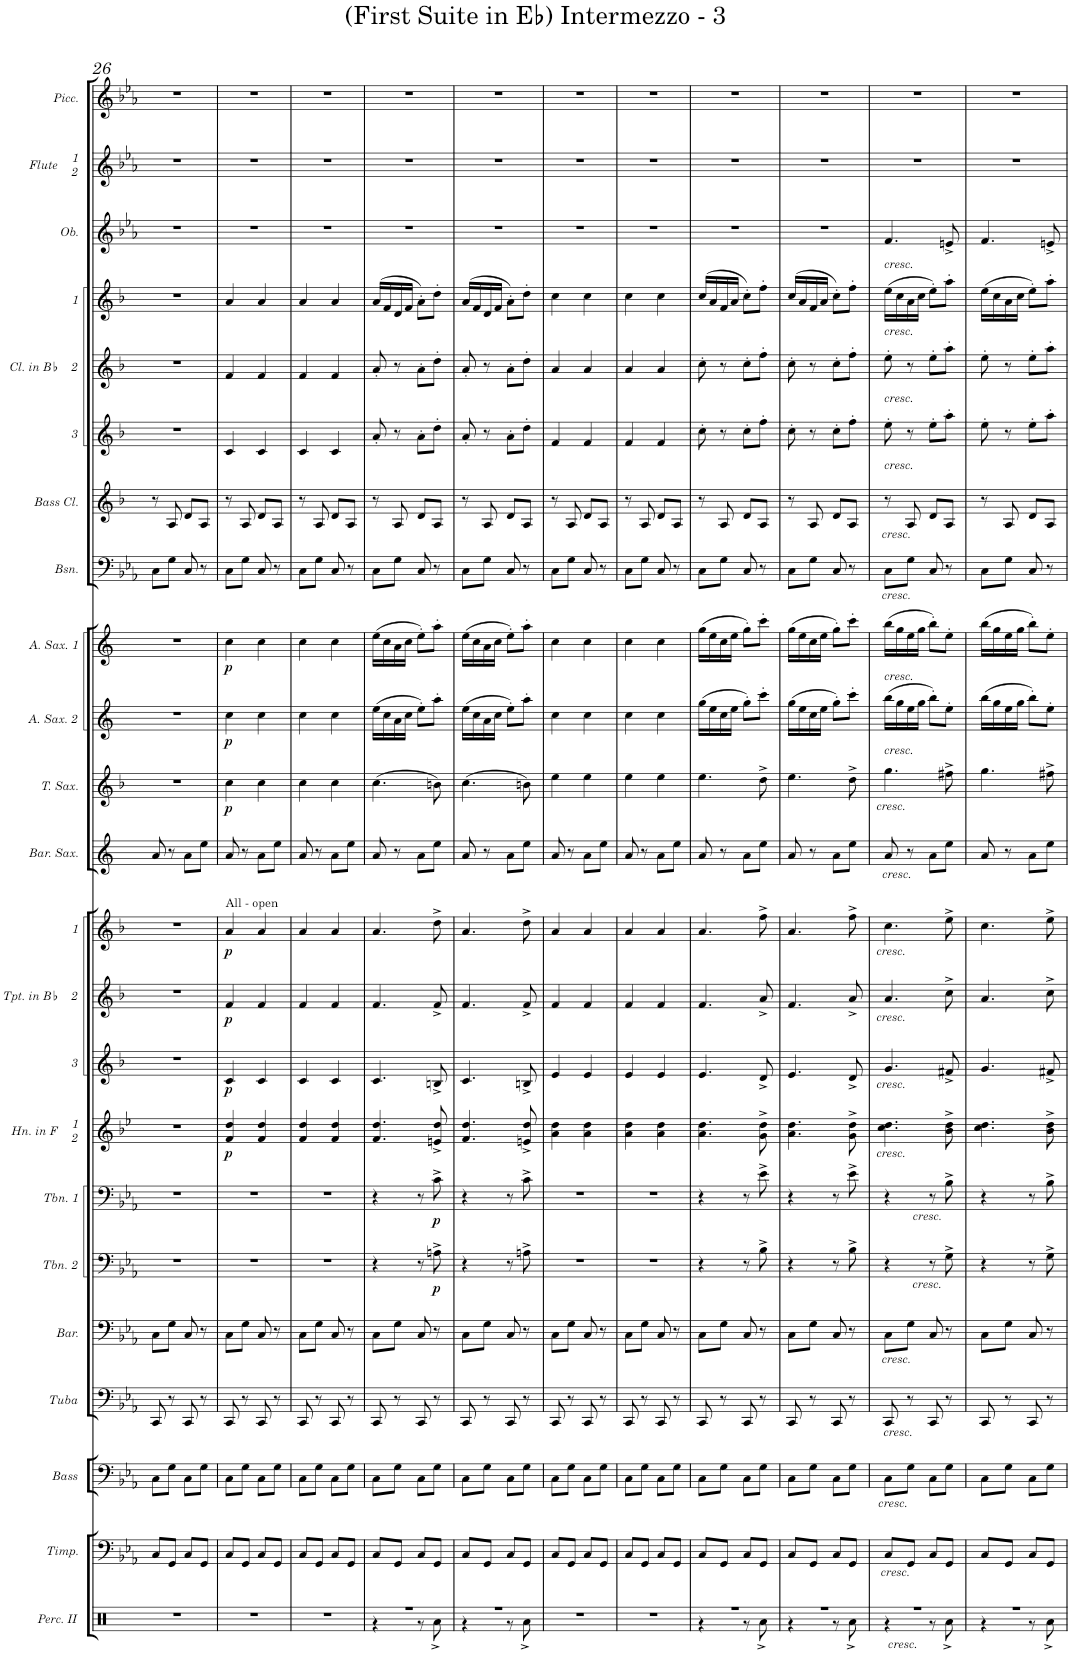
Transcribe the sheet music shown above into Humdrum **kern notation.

**kern	**kern	**kern	**kern	**kern	**kern	**dynam	**kern	**dynam	**kern	**dynam	**kern	**dynam	**kern	**dynam	**kern	**dynam	**kern	**kern	**dynam	**kern	**dynam	**kern	**dynam	**kern	**kern	**kern	**kern	**kern	**kern	**kern	**kern
*part23	*part22	*part21	*part20	*part19	*part18	*part18	*part17	*part17	*part16	*part16	*part15	*part15	*part14	*part14	*part13	*part13	*part12	*part11	*part11	*part10	*part10	*part9	*part9	*part8	*part7	*part6	*part5	*part4	*part3	*part2	*part1
*staff23	*staff22	*staff21	*staff20	*staff19	*staff18	*staff18	*staff17	*staff17	*staff16	*staff16	*staff15	*staff15	*staff14	*staff14	*staff13	*staff13	*staff12	*staff11	*staff11	*staff10	*staff10	*staff9	*staff9	*staff8	*staff7	*staff6	*staff5	*staff4	*staff3	*staff2	*staff1
*I"Percussion II	*I"Timpani	*I"String Bass	*I"Tuba	*I"Baritone	*I"Trombone 2	*	*I"Trombone 1	*	*I"1 Horn in F        2	*	*I"3	*	*I"Trumpet in Bb    2	*	*I"1	*	*I"Baritone Saxophone	*I"Tenor Saxophone	*	*I"Alto Saxophone 2	*	*I"Alto Saxophone 1	*	*I"Bassoon	*I"Bass Clarinet	*I"3	*I"Clarinet in Bb   2	*I"1	*I"Oboe	*I"1 Flute       2	*I"Piccolo
*I'Perc. II	*I'Timp.	*I'Bass	*I'Tuba	*I'Bar.	*I'Tbn. 2	*	*I'Tbn. 1	*	*I'1 Hn. in F        2	*	*	*	*I'Tpt. in Bb    2	*	*	*	*I'Bar. Sax.	*I'T. Sax.	*	*I'A. Sax. 2	*	*I'A. Sax. 1	*	*I'Bsn.	*I'Bass Cl.	*	*I'Cl. in Bb    2	*	*I'Ob.	*I'1 Flute        2	*I'Picc.
!!LO:PB:g=z
*clefX	*clefF4	*clefF4	*clefF4	*clefF4	*clefF4	*	*clefF4	*	*clefG2	*	*clefG2	*	*clefG2	*	*clefG2	*	*clefG2	*clefG2	*	*clefG2	*	*clefG2	*	*clefF4	*clefG2	*clefG2	*clefG2	*clefG2	*clefG2	*clefG2	*clefG2
*	*	*Trd7c12	*	*	*	*	*	*	*Trd4c7	*	*Trd1c2	*	*Trd1c2	*	*Trd1c2	*	*Trd12c21	*Trd8c14	*	*Trd5c9	*	*Trd5c9	*	*	*Trd8c14	*Trd1c2	*Trd1c2	*Trd1c2	*	*	*Trd-7c-12
*k[]	*k[b-e-a-]	*k[b-e-a-]	*k[b-e-a-]	*k[b-e-a-]	*k[b-e-a-]	*	*k[b-e-a-]	*	*k[b-e-]	*	*k[b-]	*	*k[b-]	*	*k[b-]	*	*k[]	*k[b-]	*	*k[]	*	*k[]	*	*k[b-e-a-]	*k[b-]	*k[b-]	*k[b-]	*k[b-]	*k[b-e-a-]	*k[b-e-a-]	*k[b-e-a-]
*M2/4	*M2/4	*M2/4	*M2/4	*M2/4	*M2/4	*	*M2/4	*	*M2/4	*	*M2/4	*	*M2/4	*	*M2/4	*	*M2/4	*M2/4	*	*M2/4	*	*M2/4	*	*M2/4	*M2/4	*M2/4	*M2/4	*M2/4	*M2/4	*M2/4	*M2/4
=26	=26	=26	=26	=26	=26	=26	=26	=26	=26	=26	=26	=26	=26	=26	=26	=26	=26	=26	=26	=26	=26	=26	=26	=26	=26	=26	=26	=26	=26	=26	=26
2r	8C/L	8C\L	8CC/	8C\L	2r	.	2r	.	2r	.	2r	.	2r	.	2r	.	8a/	2r	.	2r	.	2r	.	8C\L	8r	2r	2r	2r	2r	2r	2r
.	8GG/J	8G\J	8r	8G\J	.	.	.	.	.	.	.	.	.	.	.	.	8r	.	.	.	.	.	.	8G\J	8A/	.	.	.	.	.	.
.	8C/L	8C\L	8CC/	8C/	.	.	.	.	.	.	.	.	.	.	.	.	8a\L	.	.	.	.	.	.	8C/	8d/L	.	.	.	.	.	.
.	8GG/J	8G\J	8r	8r	.	.	.	.	.	.	.	.	.	.	.	.	8ee\J	.	.	.	.	.	.	8r	8A/J	.	.	.	.	.	.
=27	=27	=27	=27	=27	=27	=27	=27	=27	=27	=27	=27	=27	=27	=27	=27	=27	=27	=27	=27	=27	=27	=27	=27	=27	=27	=27	=27	=27	=27	=27	=27
!	!	!	!	!	!	!	!	!	!	!	!	!	!	!	!LO:TX:a:t=All - open	!	!	!	!	!	!	!	!	!	!	!	!	!	!	!	!
!	!	!	!	!	!	!	!	!	!	!LO:DY:b	!	!LO:DY:b	!	!LO:DY:b	!	!LO:DY:b	!	!	!LO:DY:b	!	!LO:DY:b	!	!LO:DY:b	!	!	!	!	!	!	!	!
2r	8C/L	8C\L	8CC/	8C\L	2r	.	2r	.	4f/ 4dd/	p	4c/	p	4f/	p	4a/	p	8a/	4cc\	p	4cc\	p	4cc\	p	8C\L	8r	4c/	4f/	4a/	2r	2r	2r
.	8GG/J	8G\J	8r	8G\J	.	.	.	.	.	.	.	.	.	.	.	.	8r	.	.	.	.	.	.	8G\J	8A/	.	.	.	.	.	.
.	8C/L	8C\L	8CC/	8C/	.	.	.	.	4f/ 4dd/	.	4c/	.	4f/	.	4a/	.	8a\L	4cc\	.	4cc\	.	4cc\	.	8C/	8d/L	4c/	4f/	4a/	.	.	.
.	8GG/J	8G\J	8r	8r	.	.	.	.	.	.	.	.	.	.	.	.	8ee\J	.	.	.	.	.	.	8r	8A/J	.	.	.	.	.	.
=28	=28	=28	=28	=28	=28	=28	=28	=28	=28	=28	=28	=28	=28	=28	=28	=28	=28	=28	=28	=28	=28	=28	=28	=28	=28	=28	=28	=28	=28	=28	=28
2r	8C/L	8C\L	8CC/	8C\L	2r	.	2r	.	4f/ 4dd/	.	4c/	.	4f/	.	4a/	.	8a/	4cc\	.	4cc\	.	4cc\	.	8C\L	8r	4c/	4f/	4a/	2r	2r	2r
.	8GG/J	8G\J	8r	8G\J	.	.	.	.	.	.	.	.	.	.	.	.	8r	.	.	.	.	.	.	8G\J	8A/	.	.	.	.	.	.
.	8C/L	8C\L	8CC/	8C/	.	.	.	.	4f/ 4dd/	.	4c/	.	4f/	.	4a/	.	8a\L	4cc\	.	4cc\	.	4cc\	.	8C/	8d/L	4c/	4f/	4a/	.	.	.
.	8GG/J	8G\J	8r	8r	.	.	.	.	.	.	.	.	.	.	.	.	8ee\J	.	.	.	.	.	.	8r	8A/J	.	.	.	.	.	.
=29	=29	=29	=29	=29	=29	=29	=29	=29	=29	=29	=29	=29	=29	=29	=29	=29	=29	=29	=29	=29	=29	=29	=29	=29	=29	=29	=29	=29	=29	=29	=29
*^	*	*	*	*	*	*	*	*	*	*	*	*	*	*	*	*	*	*	*	*	*	*	*	*	*	*	*	*	*	*	*
2r	4r	8C/L	8C\L	8CC/	8C\L	4r	.	4r	.	4.f/ 4.dd/	.	4.c/	.	4.f/	.	4.a/	.	8a/	(4.cc\	.	(16ee\LL	.	(16ee\LL	.	8C\L	8r	8a'/	8a'/	(16a/LL	2r	2r	2r
.	.	.	.	.	.	.	.	.	.	.	.	.	.	.	.	.	.	.	.	.	16cc\	.	16cc\	.	.	.	.	.	16f/	.	.	.
.	.	8GG/J	8G\J	8r	8G\J	.	.	.	.	.	.	.	.	.	.	.	.	8r	.	.	16a\	.	16a\	.	8G\J	8A/	8r	8r	16d/	.	.	.
.	.	.	.	.	.	.	.	.	.	.	.	.	.	.	.	.	.	.	.	.	16cc\JJ	.	16cc\JJ	.	.	.	.	.	16f/JJ	.	.	.
.	8r	8C/L	8C\L	8CC/	8C/	8r	.	8r	.	.	.	.	.	.	.	.	.	8a\L	.	.	8ee'\L)	.	8ee'\L)	.	8C/	8d/L	8a'\L	8a'\L	8a'\L)	.	.	.
!	!	!	!	!	!	!	!LO:DY:b	!	!LO:DY:b	!	!	!	!	!	!	!	!	!	!	!	!	!	!	!	!	!	!	!	!	!	!	!
.	8Ra^\	8GG/J	8G\J	8r	8r	8An^\	p	8c^\	p	8en/^ 8dd/^	.	8Bn^/	.	8f^/	.	8dd^\	.	8ee\J	8bn\)	.	8aa'\J	.	8aa'\J	.	8r	8A/J	8dd'\J	8dd'\J	8dd'\J	.	.	.
=30	=30	=30	=30	=30	=30	=30	=30	=30	=30	=30	=30	=30	=30	=30	=30	=30	=30	=30	=30	=30	=30	=30	=30	=30	=30	=30	=30	=30	=30	=30	=30	=30
2r	4r	8C/L	8C\L	8CC/	8C\L	4r	.	4r	.	4.f/ 4.dd/	.	4.c/	.	4.f/	.	4.a/	.	8a/	(4.cc\	.	(16ee\LL	.	(16ee\LL	.	8C\L	8r	8a'/	8a'/	(16a/LL	2r	2r	2r
.	.	.	.	.	.	.	.	.	.	.	.	.	.	.	.	.	.	.	.	.	16cc\	.	16cc\	.	.	.	.	.	16f/	.	.	.
.	.	8GG/J	8G\J	8r	8G\J	.	.	.	.	.	.	.	.	.	.	.	.	8r	.	.	16a\	.	16a\	.	8G\J	8A/	8r	8r	16d/	.	.	.
.	.	.	.	.	.	.	.	.	.	.	.	.	.	.	.	.	.	.	.	.	16cc\JJ	.	16cc\JJ	.	.	.	.	.	16f/JJ	.	.	.
.	8r	8C/L	8C\L	8CC/	8C/	8r	.	8r	.	.	.	.	.	.	.	.	.	8a\L	.	.	8ee'\L)	.	8ee'\L)	.	8C/	8d/L	8a'\L	8a'\L	8a'\L)	.	.	.
.	8Ra^\	8GG/J	8G\J	8r	8r	8An^\	.	8c^\	.	8en/^ 8dd/^	.	8Bn^/	.	8f^/	.	8dd^\	.	8ee\J	8bn\)	.	8aa'\J	.	8aa'\J	.	8r	8A/J	8dd'\J	8dd'\J	8dd'\J	.	.	.
*v	*v	*	*	*	*	*	*	*	*	*	*	*	*	*	*	*	*	*	*	*	*	*	*	*	*	*	*	*	*	*	*	*
=31	=31	=31	=31	=31	=31	=31	=31	=31	=31	=31	=31	=31	=31	=31	=31	=31	=31	=31	=31	=31	=31	=31	=31	=31	=31	=31	=31	=31	=31	=31	=31
2r	8C/L	8C\L	8CC/	8C\L	2r	.	2r	.	4a\ 4dd\	.	4e/	.	4f/	.	4a/	.	8a/	4ee\	.	4cc\	.	4cc\	.	8C\L	8r	4f/	4a/	4cc\	2r	2r	2r
.	8GG/J	8G\J	8r	8G\J	.	.	.	.	.	.	.	.	.	.	.	.	8r	.	.	.	.	.	.	8G\J	8A/	.	.	.	.	.	.
.	8C/L	8C\L	8CC/	8C/	.	.	.	.	4a\ 4dd\	.	4e/	.	4f/	.	4a/	.	8a\L	4ee\	.	4cc\	.	4cc\	.	8C/	8d/L	4f/	4a/	4cc\	.	.	.
.	8GG/J	8G\J	8r	8r	.	.	.	.	.	.	.	.	.	.	.	.	8ee\J	.	.	.	.	.	.	8r	8A/J	.	.	.	.	.	.
=32	=32	=32	=32	=32	=32	=32	=32	=32	=32	=32	=32	=32	=32	=32	=32	=32	=32	=32	=32	=32	=32	=32	=32	=32	=32	=32	=32	=32	=32	=32	=32
2r	8C/L	8C\L	8CC/	8C\L	2r	.	2r	.	4a\ 4dd\	.	4e/	.	4f/	.	4a/	.	8a/	4ee\	.	4cc\	.	4cc\	.	8C\L	8r	4f/	4a/	4cc\	2r	2r	2r
.	8GG/J	8G\J	8r	8G\J	.	.	.	.	.	.	.	.	.	.	.	.	8r	.	.	.	.	.	.	8G\J	8A/	.	.	.	.	.	.
.	8C/L	8C\L	8CC/	8C/	.	.	.	.	4a\ 4dd\	.	4e/	.	4f/	.	4a/	.	8a\L	4ee\	.	4cc\	.	4cc\	.	8C/	8d/L	4f/	4a/	4cc\	.	.	.
.	8GG/J	8G\J	8r	8r	.	.	.	.	.	.	.	.	.	.	.	.	8ee\J	.	.	.	.	.	.	8r	8A/J	.	.	.	.	.	.
=33	=33	=33	=33	=33	=33	=33	=33	=33	=33	=33	=33	=33	=33	=33	=33	=33	=33	=33	=33	=33	=33	=33	=33	=33	=33	=33	=33	=33	=33	=33	=33
*^	*	*	*	*	*	*	*	*	*	*	*	*	*	*	*	*	*	*	*	*	*	*	*	*	*	*	*	*	*	*	*
2r	4r	8C/L	8C\L	8CC/	8C\L	4r	.	4r	.	4.a\ 4.dd\	.	4.e/	.	4.f/	.	4.a/	.	8a/	4.ee\	.	(16gg\LL	.	(16gg\LL	.	8C\L	8r	8cc'\	8cc'\	(16cc/LL	2r	2r	2r
.	.	.	.	.	.	.	.	.	.	.	.	.	.	.	.	.	.	.	.	.	16ee\	.	16ee\	.	.	.	.	.	16a/	.	.	.
.	.	8GG/J	8G\J	8r	8G\J	.	.	.	.	.	.	.	.	.	.	.	.	8r	.	.	16cc\	.	16cc\	.	8G\J	8A/	8r	8r	16f/	.	.	.
.	.	.	.	.	.	.	.	.	.	.	.	.	.	.	.	.	.	.	.	.	16ee\JJ	.	16ee\JJ	.	.	.	.	.	16a/JJ	.	.	.
.	8r	8C/L	8C\L	8CC/	8C/	8r	.	8r	.	.	.	.	.	.	.	.	.	8a\L	.	.	8gg'\L)	.	8gg'\L)	.	8C/	8d/L	8cc'\L	8cc'\L	8cc'\L)	.	.	.
.	8Ra^\	8GG/J	8G\J	8r	8r	8B-^\	.	8e-^\	.	8g\^ 8dd\^	.	8d^/	.	8a^/	.	8ff^\	.	8ee\J	8dd^\	.	8ccc'\J	.	8ccc'\J	.	8r	8A/J	8ff'\J	8ff'\J	8ff'\J	.	.	.
=34	=34	=34	=34	=34	=34	=34	=34	=34	=34	=34	=34	=34	=34	=34	=34	=34	=34	=34	=34	=34	=34	=34	=34	=34	=34	=34	=34	=34	=34	=34	=34	=34
2r	4r	8C/L	8C\L	8CC/	8C\L	4r	.	4r	.	4.a\ 4.dd\	.	4.e/	.	4.f/	.	4.a/	.	8a/	4.ee\	.	(16gg\LL	.	(16gg\LL	.	8C\L	8r	8cc'\	8cc'\	(16cc/LL	2r	2r	2r
.	.	.	.	.	.	.	.	.	.	.	.	.	.	.	.	.	.	.	.	.	16ee\	.	16ee\	.	.	.	.	.	16a/	.	.	.
.	.	8GG/J	8G\J	8r	8G\J	.	.	.	.	.	.	.	.	.	.	.	.	8r	.	.	16cc\	.	16cc\	.	8G\J	8A/	8r	8r	16f/	.	.	.
.	.	.	.	.	.	.	.	.	.	.	.	.	.	.	.	.	.	.	.	.	16ee\JJ	.	16ee\JJ	.	.	.	.	.	16a/JJ	.	.	.
.	8r	8C/L	8C\L	8CC/	8C/	8r	.	8r	.	.	.	.	.	.	.	.	.	8a\L	.	.	8gg'\L)	.	8gg'\L)	.	8C/	8d/L	8cc'\L	8cc'\L	8cc'\L)	.	.	.
.	8Ra^\	8GG/J	8G\J	8r	8r	8B-^\	.	8e-^\	.	8g\^ 8dd\^	.	8d^/	.	8a^/	.	8ff^\	.	8ee\J	8dd^\	.	8ccc'\J	.	8ccc'\J	.	8r	8A/J	8ff'\J	8ff'\J	8ff'\J	.	.	.
=35	=35	=35	=35	=35	=35	=35	=35	=35	=35	=35	=35	=35	=35	=35	=35	=35	=35	=35	=35	=35	=35	=35	=35	=35	=35	=35	=35	=35	=35	=35	=35	=35
!	!	!	!	!	!	!	!	!	!	!	!	!	!	!	!	!	!	!	!	!	!	!	!	!	!	!	!	!	!	!LO:TX:b:i:t=cresc.	!	!
!	!	!	!	!	!	!	!	!	!	!	!	!	!	!	!	!	!	!	!	!	!	!	!	!	!	!	!	!	!LO:TX:b:i:t=cresc.	!	!	!
!	!	!	!	!	!	!	!	!	!	!	!	!	!	!	!	!	!	!	!	!	!	!	!	!	!	!	!	!LO:TX:b:i:t=cresc.	!	!	!	!
!	!	!	!	!	!	!	!	!	!	!	!	!	!	!	!	!	!	!	!	!	!	!	!	!	!	!	!LO:TX:b:i:t=cresc.	!	!	!	!	!
!	!	!	!	!	!	!	!	!	!	!	!	!	!	!	!	!	!	!	!	!	!	!	!	!	!	!LO:TX:b:i:t=cresc.	!	!	!	!	!	!
!	!	!	!	!	!	!	!	!	!	!	!	!	!	!	!	!	!	!	!	!	!	!	!	!	!LO:TX:b:i:t=cresc.	!	!	!	!	!	!	!
!	!	!	!	!	!	!	!	!	!	!	!	!	!	!	!	!	!	!	!	!	!	!	!LO:TX:b:i:t=cresc.	!	!	!	!	!	!	!	!	!
!	!	!	!	!	!	!	!	!	!	!	!	!	!	!	!	!	!	!	!	!	!LO:TX:b:i:t=cresc.	!	!	!	!	!	!	!	!	!	!	!
!	!	!	!	!	!	!	!	!	!	!	!	!	!	!	!	!	!	!	!LO:TX:b:i:t=cresc.	!	!	!	!	!	!	!	!	!	!	!	!	!
!	!	!	!	!	!	!	!	!	!	!	!	!	!	!	!	!	!	!LO:TX:b:i:t=cresc.	!	!	!	!	!	!	!	!	!	!	!	!	!	!
!	!	!	!	!	!	!	!	!	!	!	!	!	!	!	!	!LO:TX:b:i:t=cresc.	!	!	!	!	!	!	!	!	!	!	!	!	!	!	!	!
!	!	!	!	!	!	!	!	!	!	!	!	!	!	!LO:TX:b:i:t=cresc.	!	!	!	!	!	!	!	!	!	!	!	!	!	!	!	!	!	!
!	!	!	!	!	!	!	!	!	!	!	!	!LO:TX:b:i:t=cresc.	!	!	!	!	!	!	!	!	!	!	!	!	!	!	!	!	!	!	!	!
!	!	!	!	!	!	!	!	!	!	!LO:TX:b:i:t=cresc.	!	!	!	!	!	!	!	!	!	!	!	!	!	!	!	!	!	!	!	!	!	!
!	!	!	!	!	!LO:TX:b:i:t=cresc.	!	!	!	!	!	!	!	!	!	!	!	!	!	!	!	!	!	!	!	!	!	!	!	!	!	!	!
!	!	!	!	!LO:TX:b:i:t=cresc.	!	!	!	!	!	!	!	!	!	!	!	!	!	!	!	!	!	!	!	!	!	!	!	!	!	!	!	!
!	!	!	!LO:TX:b:i:t=cresc.	!	!	!	!	!	!	!	!	!	!	!	!	!	!	!	!	!	!	!	!	!	!	!	!	!	!	!	!	!
!	!	!LO:TX:b:i:t=cresc.	!	!	!	!	!	!	!	!	!	!	!	!	!	!	!	!	!	!	!	!	!	!	!	!	!	!	!	!	!	!
!LO:TX:b:i:t=cresc.	!	!	!	!	!	!	!	!	!	!	!	!	!	!	!	!	!	!	!	!	!	!	!	!	!	!	!	!	!	!	!	!
2r	4r	8C/L	8C\L	8CC/	8C\L	4r	.	4r	.	4.cc\ 4.dd\	.	4.g/	.	4.a/	.	4.cc\	.	8a/	4.gg\	.	(16bb\LL	.	(16bb\LL	.	8C\L	8r	8ee'\	8ee'\	(16ee\LL	4.f/	2r	2r
.	.	.	.	.	.	.	.	.	.	.	.	.	.	.	.	.	.	.	.	.	16gg\	.	16gg\	.	.	.	.	.	16cc\	.	.	.
.	.	8GG/J	8G\J	8r	8G\J	.	.	.	.	.	.	.	.	.	.	.	.	8r	.	.	16ee\	.	16ee\	.	8G\J	8A/	8r	8r	16a\	.	.	.
.	.	.	.	.	.	.	.	.	.	.	.	.	.	.	.	.	.	.	.	.	16gg\JJ	.	16gg\JJ	.	.	.	.	.	16cc\JJ	.	.	.
!	!	!	!	!	!	!	!	!LO:TX:b:i:t=cresc.	!	!	!	!	!	!	!	!	!	!	!	!	!	!	!	!	!	!	!	!	!	!	!	!
!	!	!	!	!	!	!LO:TX:b:i:t=cresc.	!	!	!	!	!	!	!	!	!	!	!	!	!	!	!	!	!	!	!	!	!	!	!	!	!	!
.	8r	8C/L	8C\L	8CC/	8C/	8r	.	8r	.	.	.	.	.	.	.	.	.	8a\L	.	.	8bb'\L)	.	8bb'\L)	.	8C/	8d/L	8ee'\L	8ee'\L	8ee'\L)	.	.	.
.	8Ra^\	8GG/J	8G\J	8r	8r	8G^\	.	8B-^\	.	8b-\^ 8dd\^	.	8f#X^/	.	8cc^\	.	8ee^\	.	8ee\J	8ff#X^\	.	8ee'\J	.	8ee'\J	.	8r	8A/J	8aa'\J	8aa'\J	8aa'\J	8en^/	.	.
=36	=36	=36	=36	=36	=36	=36	=36	=36	=36	=36	=36	=36	=36	=36	=36	=36	=36	=36	=36	=36	=36	=36	=36	=36	=36	=36	=36	=36	=36	=36	=36	=36
2r	4r	8C/L	8C\L	8CC/	8C\L	4r	.	4r	.	4.cc\ 4.dd\	.	4.g/	.	4.a/	.	4.cc\	.	8a/	4.gg\	.	(16bb\LL	.	(16bb\LL	.	8C\L	8r	8ee'\	8ee'\	(16ee\LL	4.f/	2r	2r
.	.	.	.	.	.	.	.	.	.	.	.	.	.	.	.	.	.	.	.	.	16gg\	.	16gg\	.	.	.	.	.	16cc\	.	.	.
.	.	8GG/J	8G\J	8r	8G\J	.	.	.	.	.	.	.	.	.	.	.	.	8r	.	.	16ee\	.	16ee\	.	8G\J	8A/	8r	8r	16a\	.	.	.
.	.	.	.	.	.	.	.	.	.	.	.	.	.	.	.	.	.	.	.	.	16gg\JJ	.	16gg\JJ	.	.	.	.	.	16cc\JJ	.	.	.
.	8r	8C/L	8C\L	8CC/	8C/	8r	.	8r	.	.	.	.	.	.	.	.	.	8a\L	.	.	8bb'\L)	.	8bb'\L)	.	8C/	8d/L	8ee'\L	8ee'\L	8ee'\L)	.	.	.
.	8Ra^\	8GG/J	8G\J	8r	8r	8G^\	.	8B-^\	.	8b-\^ 8dd\^	.	8f#X^/	.	8cc^\	.	8ee^\	.	8ee\J	8ff#X^\	.	8ee'\J	.	8ee'\J	.	8r	8A/J	8aa'\J	8aa'\J	8aa'\J	8en^/	.	.
*v	*v	*	*	*	*	*	*	*	*	*	*	*	*	*	*	*	*	*	*	*	*	*	*	*	*	*	*	*	*	*	*	*
=	=	=	=	=	=	=	=	=	=	=	=	=	=	=	=	=	=	=	=	=	=	=	=	=	=	=	=	=	=	=	=
*-	*-	*-	*-	*-	*-	*-	*-	*-	*-	*-	*-	*-	*-	*-	*-	*-	*-	*-	*-	*-	*-	*-	*-	*-	*-	*-	*-	*-	*-	*-	*-
